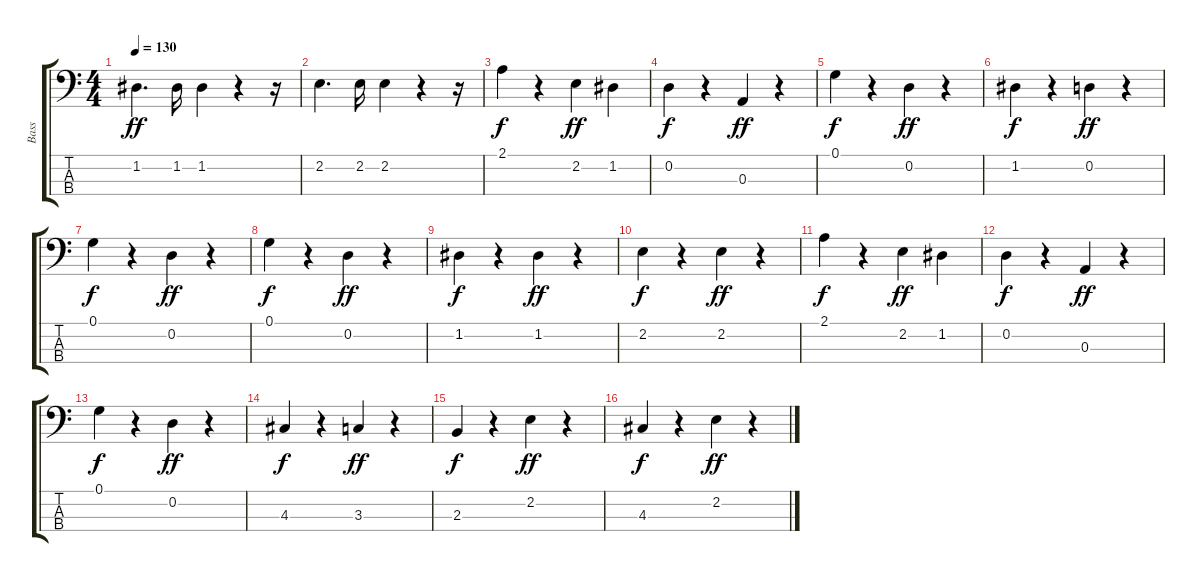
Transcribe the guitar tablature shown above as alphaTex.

\track ("Bass" "Bass") {instrument electricbasspick}
\staff {score tabs}
\tuning (G2 D2 A1 E1) {hide}
\ts (4 4)
\tempo 130
\clef f4
\ks c
1.2.4{d dy ff} 1.2.16 1.2.4 r.4 r.16 |
2.2.4{d} 2.2.16 2.2.4 r.4 r.16 |
2.1.4{dy f} r.4 2.2.4{dy ff} 1.2.4 |
0.2.4{dy f} r.4 0.3.4{dy ff} r.4 |
0.1.4{dy f} r.4 0.2.4{dy ff} r.4 |
1.2.4{dy f} r.4 0.2.4{dy ff} r.4 |
0.1.4{dy f} r.4 0.2.4{dy ff} r.4 |
0.1.4{dy f} r.4 0.2.4{dy ff} r.4 |
1.2.4{dy f} r.4 1.2.4{dy ff} r.4 |
2.2.4{dy f} r.4 2.2.4{dy ff} r.4 |
2.1.4{dy f} r.4 2.2.4{dy ff} 1.2.4 |
0.2.4{dy f} r.4 0.3.4{dy ff} r.4 |
0.1.4{dy f} r.4 0.2.4{dy ff} r.4 |
4.3.4{dy f} r.4 3.3.4{dy ff} r.4 |
2.3.4{dy f} r.4 2.2.4{dy ff} r.4 |
4.3.4{dy f} r.4 2.2.4{dy ff} r.4
